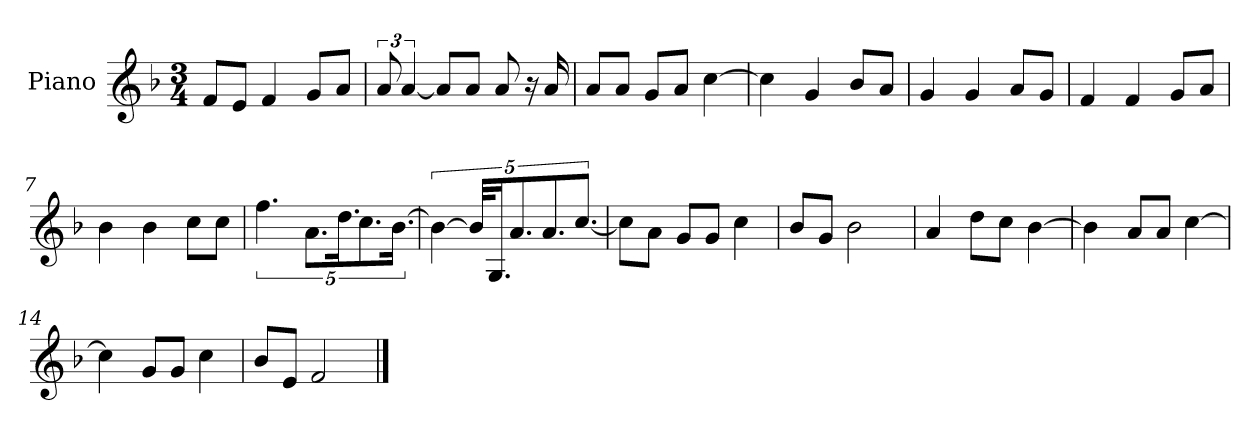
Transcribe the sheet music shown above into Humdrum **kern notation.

**kern
*part1
*staff1
*I"Piano
*I'P-no
*clefG2
*k[b-]
*M3/4
*MM181
=1
8f/L
8e/J
4f/
8g/L
8a/J
=2
12a/
[6a/
8a/L]
8a/J
8a/
16r
16a/
=3
8a/L
8a/J
8g/L
8a/J
[4cc\
=4
4cc\]
4g/
8b-/L
8a/J
=5
4g/
4g/
8a/L
8g/J
=6
4f/
4f/
8g/L
8a/J
=7
4b-\
4b-\
8cc\L
8cc\J
!!LO:LB:g=z
=8
5.ff\
10.a\L
20.dd\K
10.cc\
[20.b-\Jk
=9
5b-\_
40b-/KLL]
20.G/J
10.a/
10.a/
[10.cc/J
=10
8cc\L]
8a\J
8g/L
8g/J
4cc\
=11
8b-/L
8g/J
2b-\
=12
4a/
8dd\L
8cc\J
[4b-\
=13
4b-\]
8a/L
8a/J
[4cc\
=14
4cc\]
8g/L
8g/J
4cc\
=15
8b-/L
8e/J
2f/
==
*-
